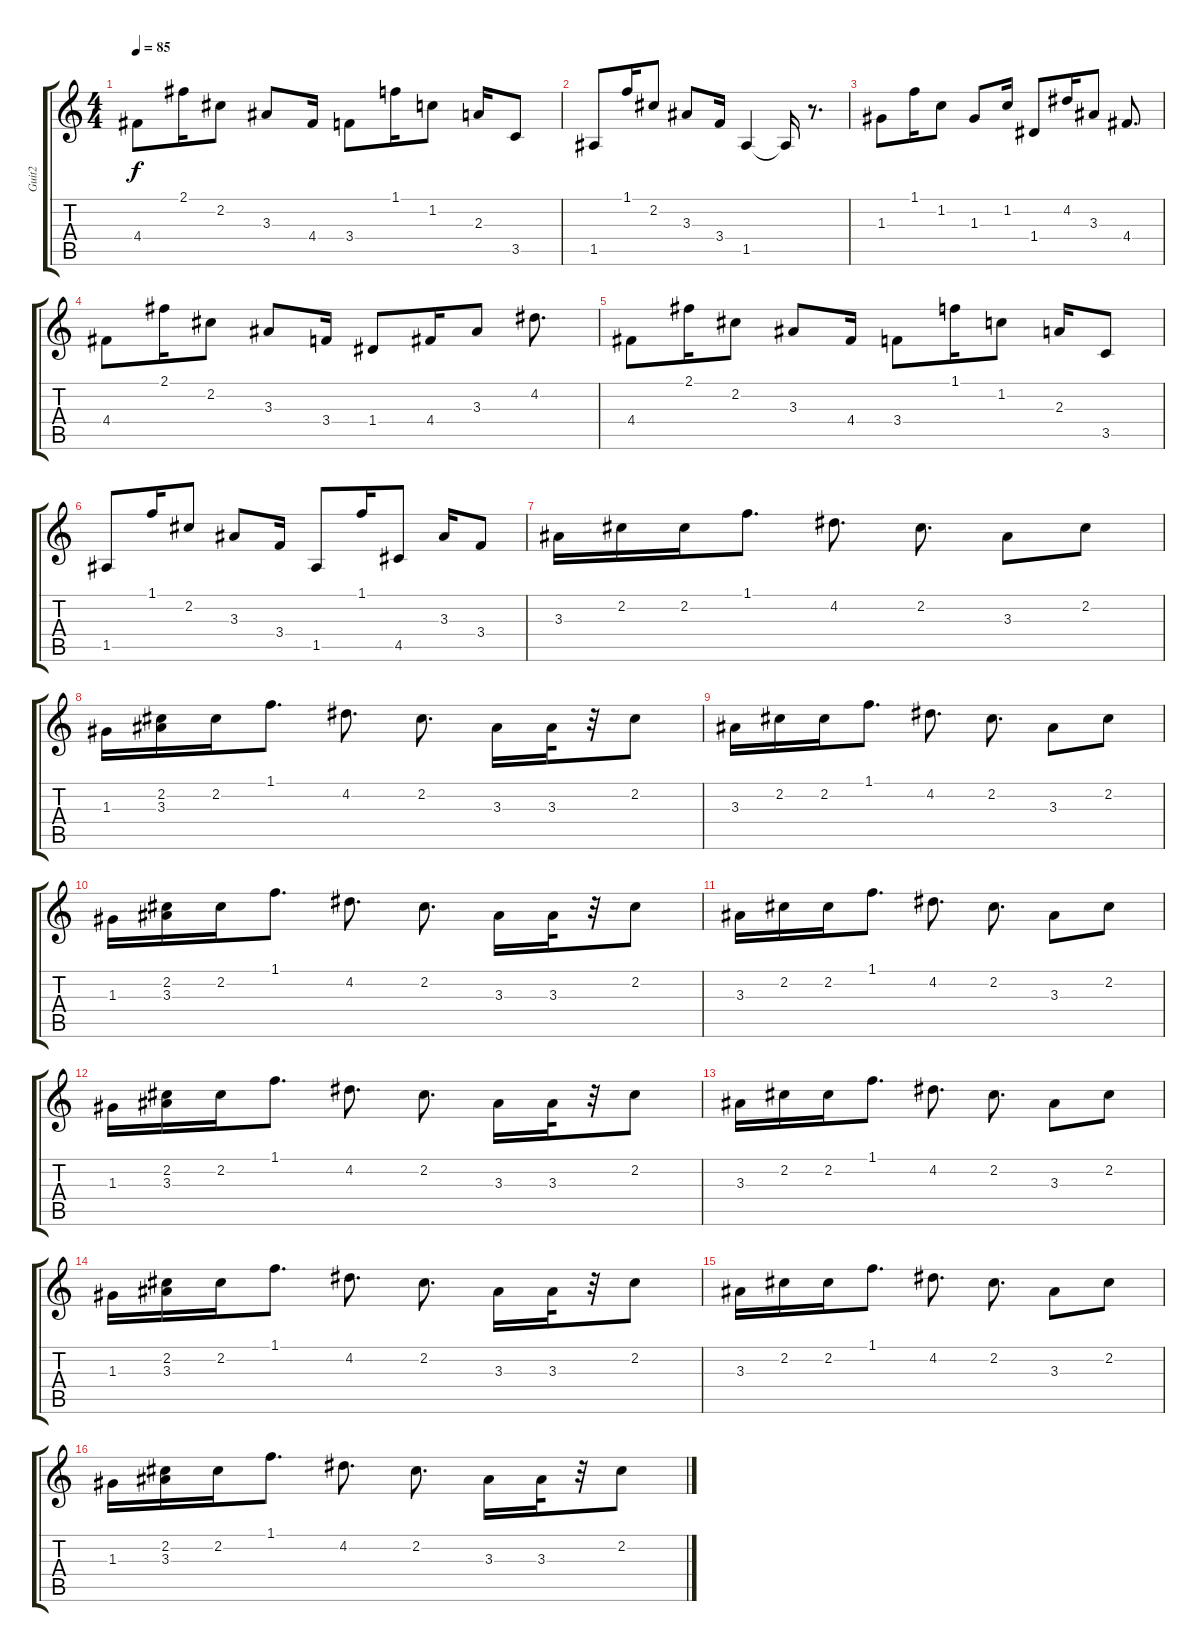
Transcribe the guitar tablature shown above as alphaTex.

\track ("Guit2" "Guit2") {instrument overdrivenguitar}
\staff {score tabs}
\tuning (E4 B3 G3 D3 A2 E2) {hide}
\ts (4 4)
\tempo 85
\clef g2
\ks c
4.4.8{dy f} 2.1.16 2.2.8 3.3.8 4.4.16 3.4.8 1.1.16 1.2.8 2.3.16 3.5.8 |
1.5.8 1.1.16 2.2.8 3.3.8 3.4.16 1.5.4 1.5{t}.16 r.8{d} |
1.3.8 1.1.16 1.2.8 1.3.8 1.2.16 1.4.8 4.2.16 3.3.8 4.4.8{d} |
4.4.8 2.1.16 2.2.8 3.3.8 3.4.16 1.4.8 4.4.16 3.3.8 4.2.8{d} |
4.4.8 2.1.16 2.2.8 3.3.8 4.4.16 3.4.8 1.1.16 1.2.8 2.3.16 3.5.8 |
1.5.8 1.1.16 2.2.8 3.3.8 3.4.16 1.5.8 1.1.16 4.5.8 3.3.16 3.4.8 |
3.3.16{volume 7} 2.2.16 2.2.16 1.1.8{d} 4.2.8{d} 2.2.8{d} 3.3.8 2.2.8 |
1.3.16 (2.2 3.3).16 2.2.16 1.1.8{d} 4.2.8{d} 2.2.8{d} 3.3.16 3.3.32 r.32 2.2.8 |
3.3.16 2.2.16 2.2.16 1.1.8{d} 4.2.8{d} 2.2.8{d} 3.3.8 2.2.8 |
1.3.16 (2.2 3.3).16 2.2.16 1.1.8{d} 4.2.8{d} 2.2.8{d} 3.3.16 3.3.32 r.32 2.2.8 |
3.3.16 2.2.16 2.2.16 1.1.8{d} 4.2.8{d} 2.2.8{d} 3.3.8 2.2.8 |
1.3.16 (2.2 3.3).16 2.2.16 1.1.8{d} 4.2.8{d} 2.2.8{d} 3.3.16 3.3.32 r.32 2.2.8 |
3.3.16 2.2.16 2.2.16 1.1.8{d} 4.2.8{d} 2.2.8{d} 3.3.8 2.2.8 |
1.3.16 (2.2 3.3).16 2.2.16 1.1.8{d} 4.2.8{d} 2.2.8{d} 3.3.16 3.3.32 r.32 2.2.8 |
3.3.16 2.2.16 2.2.16 1.1.8{d} 4.2.8{d} 2.2.8{d} 3.3.8 2.2.8 |
1.3.16 (2.2 3.3).16 2.2.16 1.1.8{d} 4.2.8{d} 2.2.8{d} 3.3.16 3.3.32 r.32 2.2.8
